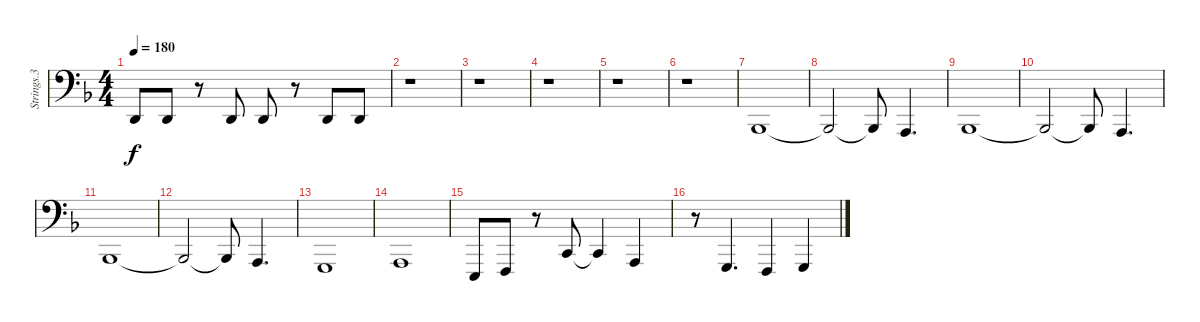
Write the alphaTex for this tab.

\track ("Strings.3" "Strings.3") {instrument synthstrings1}
\staff {score}
\tuning (G2 D2 A1 E1 A0) {hide}
\ts (4 4)
\tempo 180
\clef f4
\ks f
0.2.8{dy f} 0.2.8 r.8 0.2.8 0.2.8 r.8 0.2.8 0.2.8 |
r.1 |
r.1 |
r.1 |
r.1 |
r.1 |
1.3.1 |
1.3{t}.2 1.3{t}.8 0.3.4{d} |
1.3.1 |
1.3{t}.2 1.3{t}.8 0.3.4{d} |
1.3.1 |
1.3{t}.2 1.3{t}.8 0.3.4{d} |
3.4.1 |
0.3.1 |
0.4.8 1.4.8 r.8 3.3.8 3.3{t}.4 0.3.4 |
r.8 3.4.4{d} 1.4.4 3.4.4
